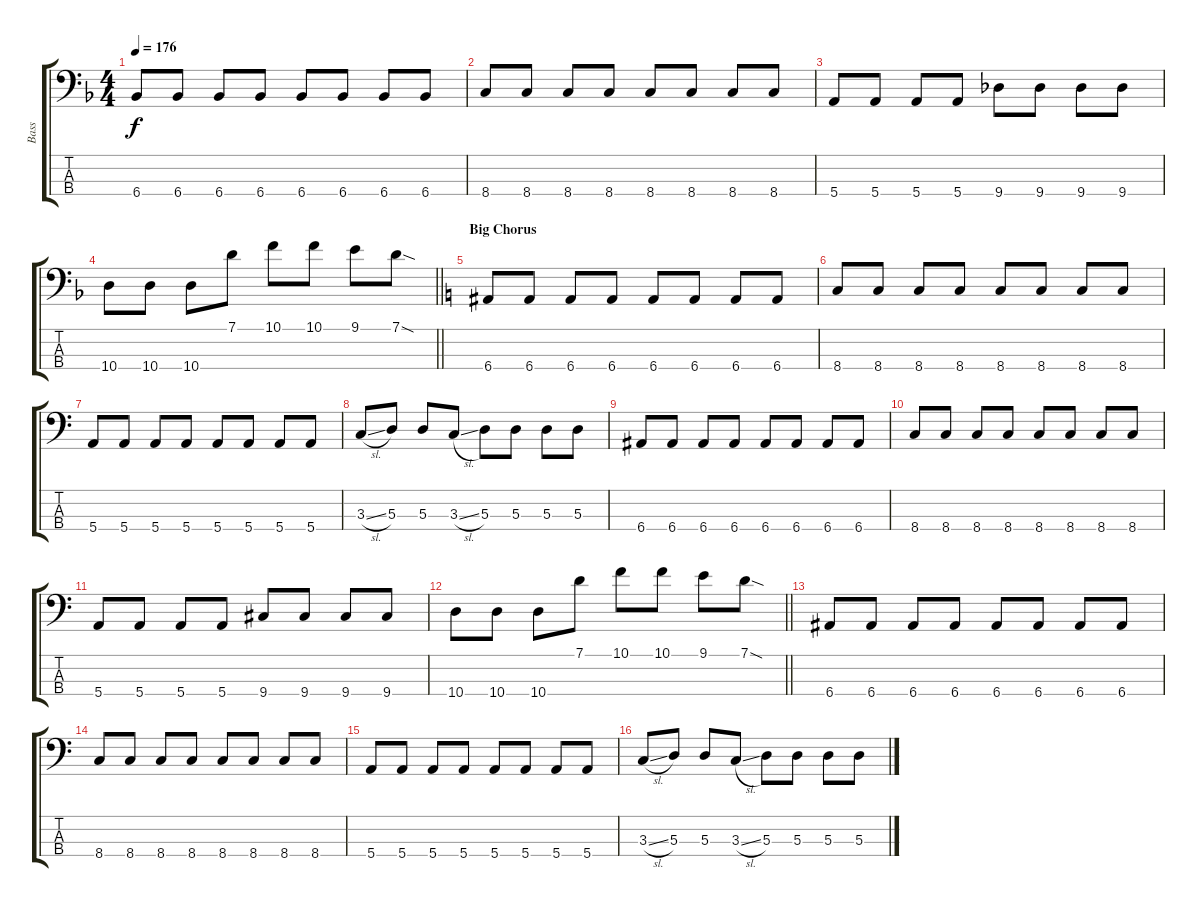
\track ("Bass" "Bass") {instrument electricbassfinger}
\staff {score tabs}
\tuning (G2 D2 A1 E1) {hide}
\ts (4 4)
\tempo 176
\clef f4
\ks f
6.4.8{dy f} 6.4.8 6.4.8 6.4.8 6.4.8 6.4.8 6.4.8 6.4.8 |
8.4.8 8.4.8 8.4.8 8.4.8 8.4.8 8.4.8 8.4.8 8.4.8 |
5.4.8 5.4.8 5.4.8 5.4.8 9.4.8 9.4.8 9.4.8 9.4.8 |
\barLineRight lightlight
10.4.8 10.4.8 10.4.8 7.1.8 10.1.8 10.1.8 9.1.8 7.1{sod}.8 |
\section ("" "Big Chorus")
\ks c
6.4.8 6.4.8 6.4.8 6.4.8 6.4.8 6.4.8 6.4.8 6.4.8 |
8.4.8 8.4.8 8.4.8 8.4.8 8.4.8 8.4.8 8.4.8 8.4.8 |
5.4.8 5.4.8 5.4.8 5.4.8 5.4.8 5.4.8 5.4.8 5.4.8 |
3.3{sl}.8 5.3.8 5.3.8 3.3{sl}.8 5.3.8 5.3.8 5.3.8 5.3.8 |
6.4.8 6.4.8 6.4.8 6.4.8 6.4.8 6.4.8 6.4.8 6.4.8 |
8.4.8 8.4.8 8.4.8 8.4.8 8.4.8 8.4.8 8.4.8 8.4.8 |
5.4.8 5.4.8 5.4.8 5.4.8 9.4.8 9.4.8 9.4.8 9.4.8 |
\barLineRight lightlight
10.4.8 10.4.8 10.4.8 7.1.8 10.1.8 10.1.8 9.1.8 7.1{sod}.8 |
6.4.8 6.4.8 6.4.8 6.4.8 6.4.8 6.4.8 6.4.8 6.4.8 |
8.4.8 8.4.8 8.4.8 8.4.8 8.4.8 8.4.8 8.4.8 8.4.8 |
5.4.8 5.4.8 5.4.8 5.4.8 5.4.8 5.4.8 5.4.8 5.4.8 |
3.3{sl}.8 5.3.8 5.3.8 3.3{sl}.8 5.3.8 5.3.8 5.3.8 5.3.8
